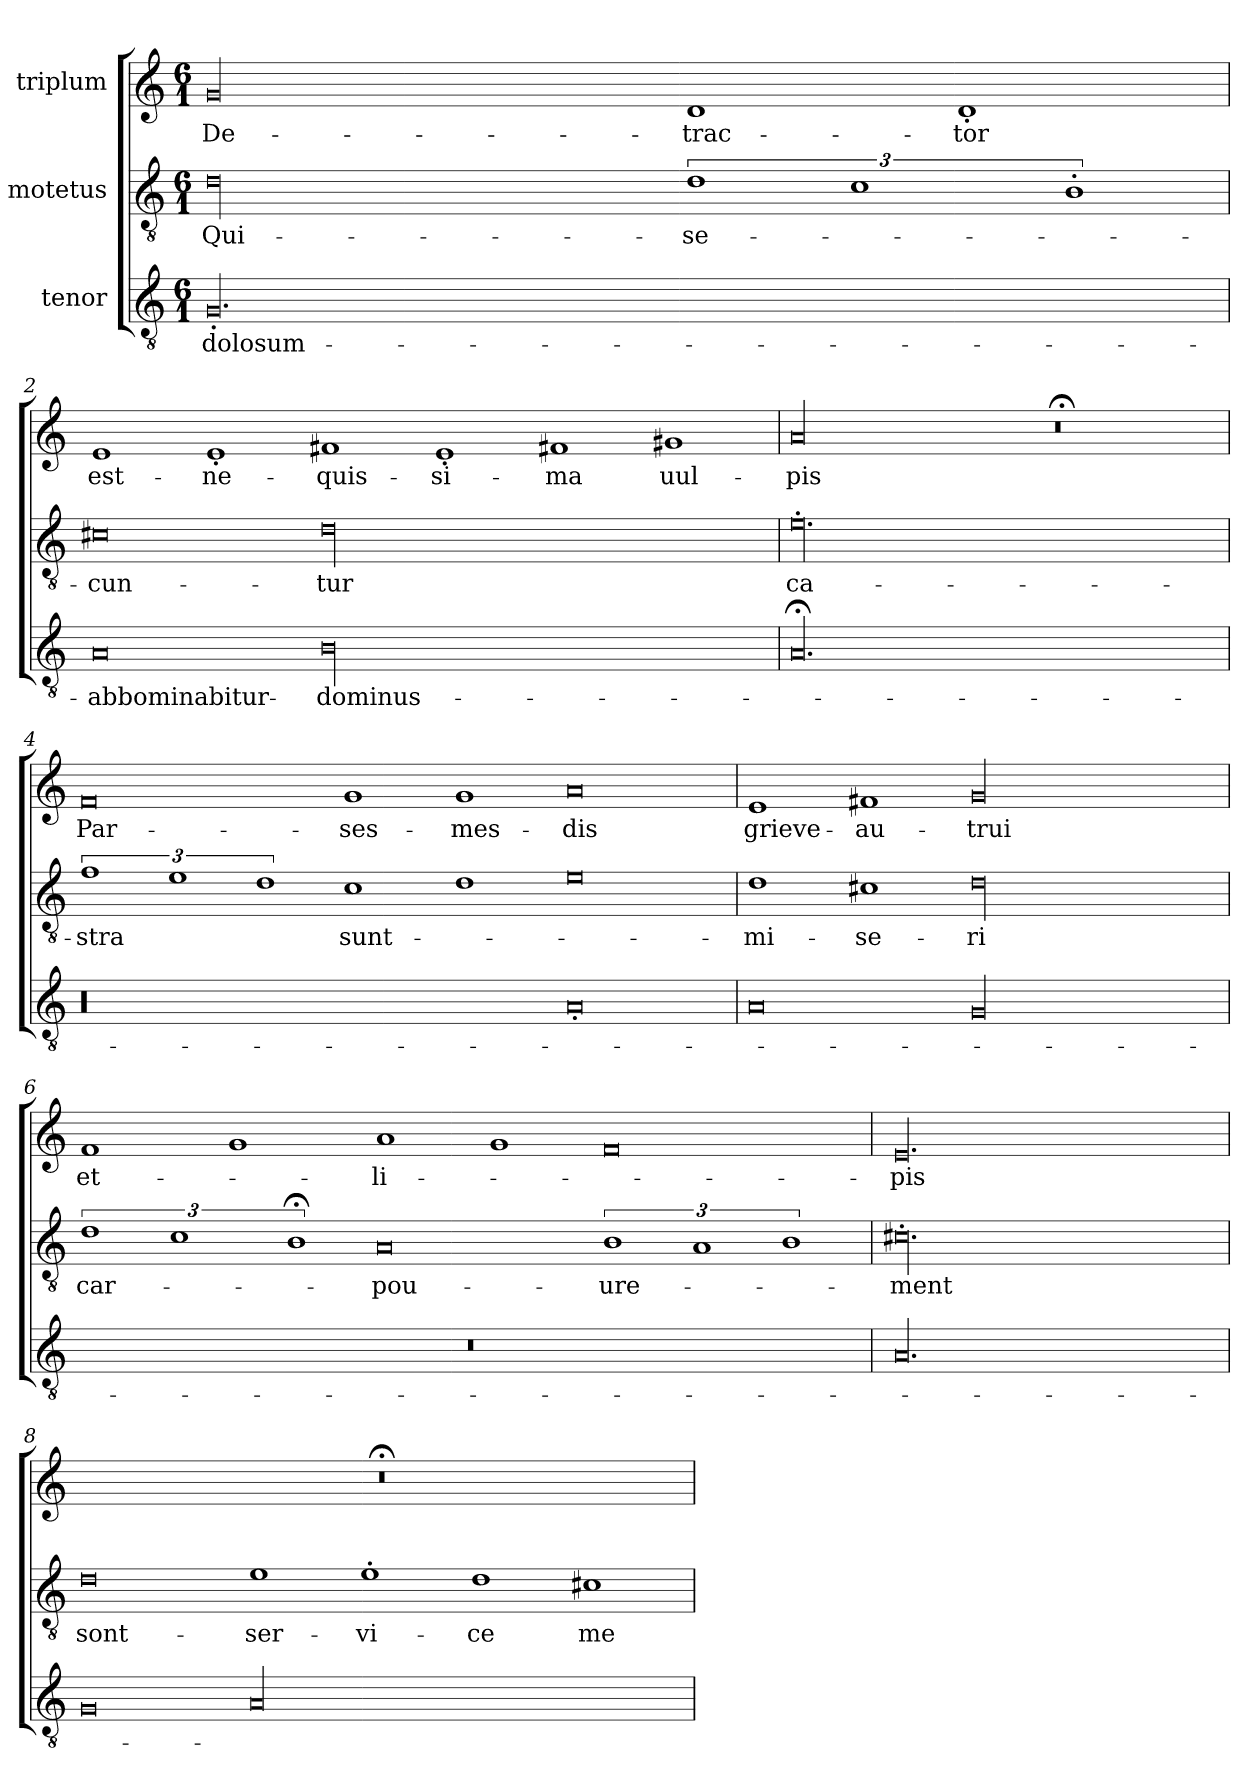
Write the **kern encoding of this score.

**kern	**text	**kern	**text	**kern	**text
*part3	*part3	*part2	*part2	*part1	*part1
*staff3	*staff3	*staff2	*staff2	*staff1	*staff1
*I"tenor	*	*I"motetus	*	*I"triplum	*
*clefGv2	*	*clefGv2	*	*clefG2	*
*k[]	*	*k[]	*	*k[]	*
*C:	*	*C:	*	*C:	*
*M6/1	*	*M6/1	*	*M6/1	*
=1	=1	=1	=1	=1	=1
00.G'/	dolosum-	00d\	Qui-	00g/	De-
.	.	3%2d\	se-	1d/	-trac-
.	.	3%2c\	.	.	.
.	.	.	.	1d'/	-tor
.	.	3%2B'\	.	.	.
=2	=2	=2	=2	=2	=2
0A/	abbominabitur-	0c#X\	-cun-	1e/	est-
.	.	.	.	1e'/	ne-
00B\	dominus-	00d\	-tur	1f#X/	-quis-
.	.	.	.	1e'/	-si-
.	.	.	.	1f#X/	-ma
.	.	.	.	1g#X/	uul-
=3	=3	=3	=3	=3	=3
00.A;</	.	00.e'\	ca-	00a/	-pis
.	.	.	.	0r;<	.
=4	=4	=4	=4	=4	=4
00r	.	3%2f\	-stra	0f/	Par-
.	.	3%2e\	.	.	.
.	.	3%2d\	.	.	.
.	.	1c\	sunt-	1g/	ses-
.	.	1d\	.	1g/	mes-
0A'/	.	0e\	.	0a/	-dis
=5	=5	=5	=5	=5	=5
0A/	.	1d\	mi-	1e/	grieve-
.	.	1c#X\	-se-	1f#X/	au-
00G/	.	00d\	-ri	00g/	-trui
=6	=6	=6	=6	=6	=6
00.r	.	3%2d\	car-	1f/	et-
.	.	3%2c\	.	.	.
.	.	.	.	1g/	.
.	.	3%2B;<\	.	.	.
.	.	0A/	pou-	1a/	li-
.	.	.	.	1g/	.
.	.	3%2B\	-ure-	0f/	.
.	.	3%2A/	.	.	.
.	.	3%2B\	.	.	.
=7	=7	=7	=7	=7	=7
00.A/	.	00.c#X'\	-ment	00.e/	pis-
=8	=8	=8	=8	=8	=8
0G/	.	0d\	sont-	00.r;<	.
00A/	.	1e\	ser-	.	.
.	.	1e'\	-vi-	.	.
.	.	1d\	-ce	.	.
.	.	1c#X\	me-	.	.
=	=	=	=	=	=
*-	*-	*-	*-	*-	*-
